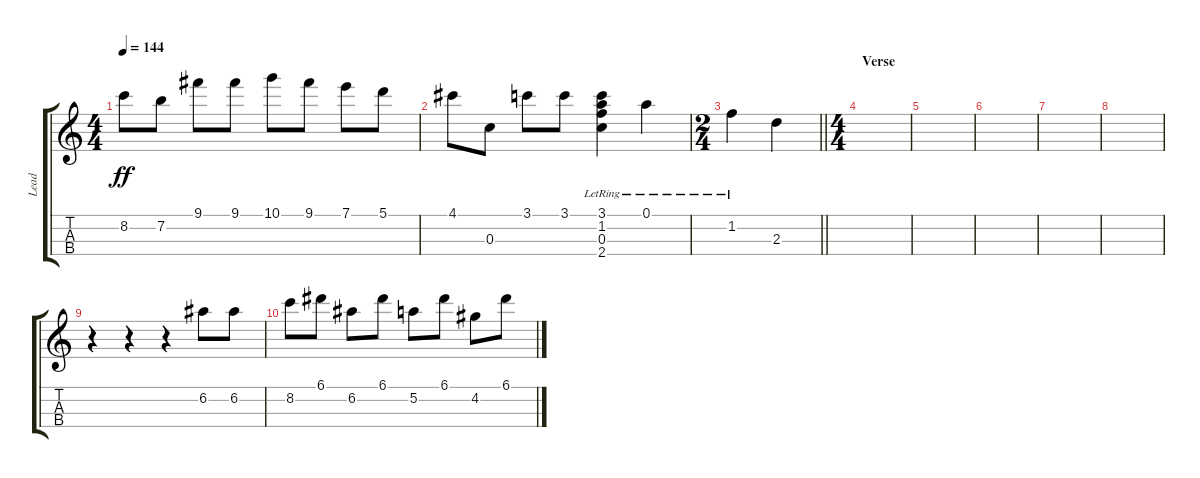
\track ("Lead" "Lead") {instrument acousticguitarnylon}
\staff {score tabs}
\tuning (A4 E4 C4 G4) {hide}
\ts (4 4)
\tempo 144
\clef g2
\ks c
8.2.8{dy ff} 7.2.8 9.1.8 9.1.8 10.1.8 9.1.8 7.1.8 5.1.8 |
4.1.8 0.3.8 3.1.8 3.1.8 (3.1{lr} 1.2{lr} 0.3{lr} 2.4{lr}).4 0.1{lr}.4 |
\ts (2 4)
\barLineRight lightlight
1.2{lr}.4 2.3.4 |
\ts (4 4)
\section ("" "Verse")
|
|
|
|
|
r.4 r.4 r.4 6.2.8 6.2.8 |
8.2.8 6.1.8 6.2.8 6.1.8 5.2.8 6.1.8 4.2.8 6.1.8
